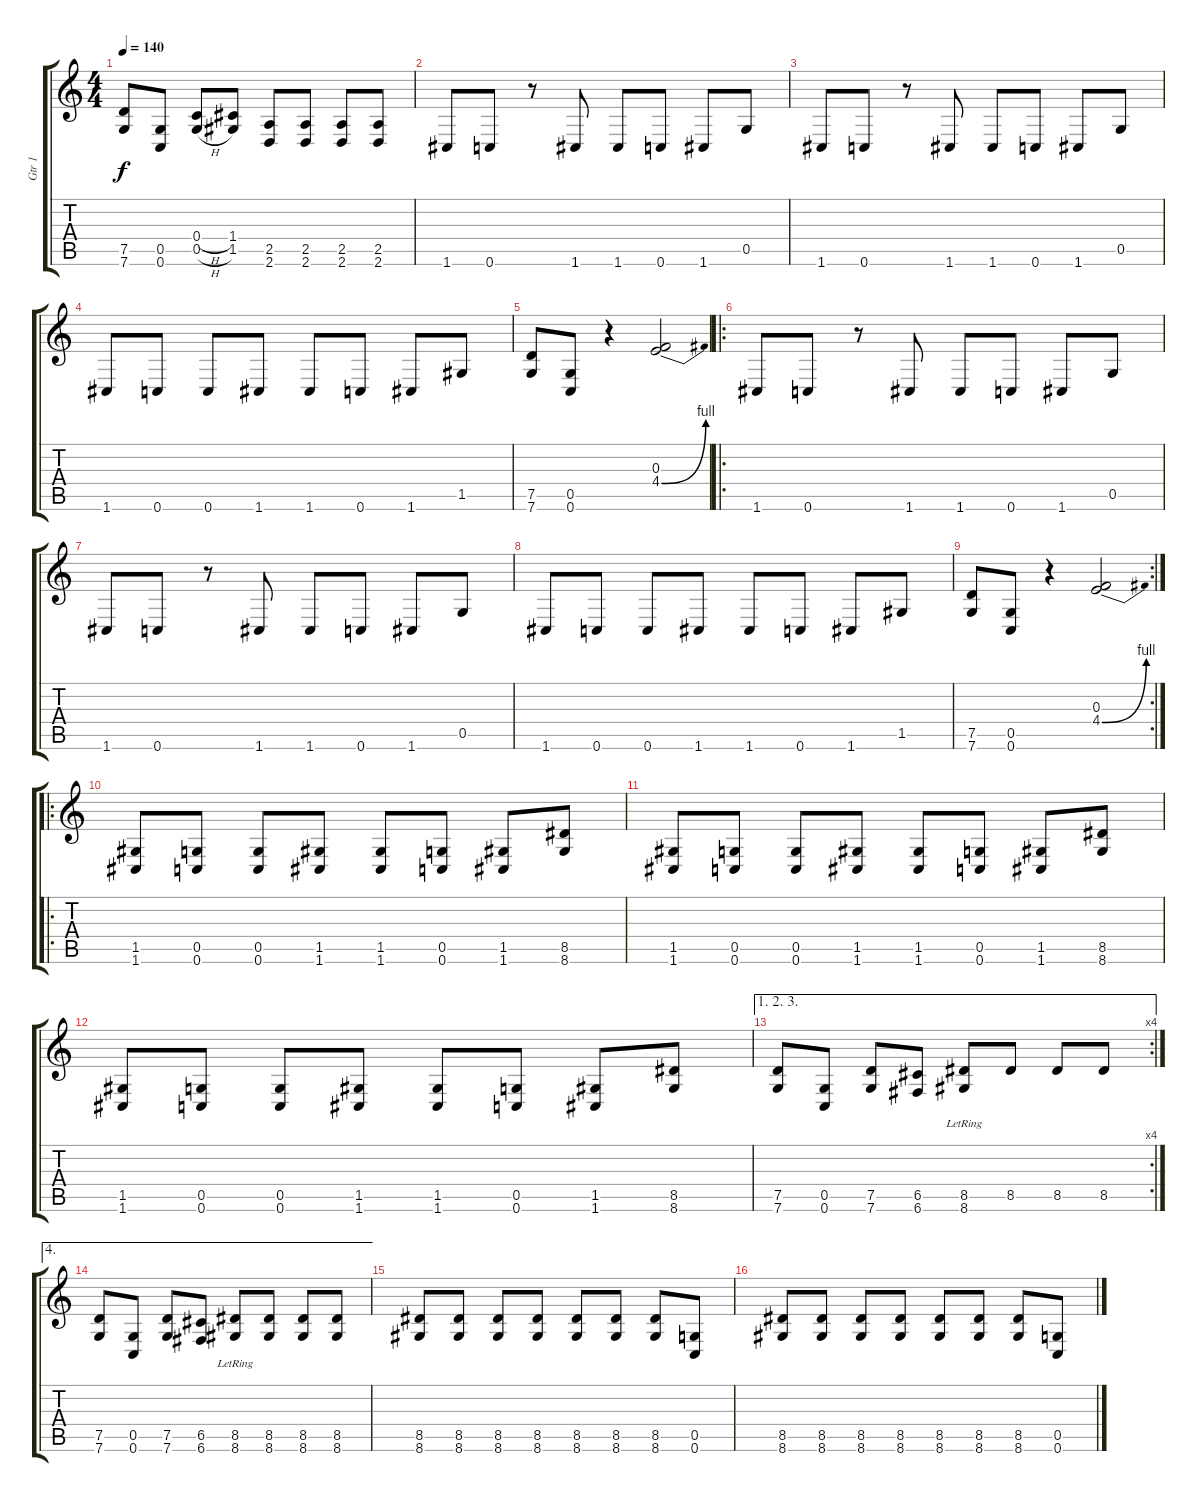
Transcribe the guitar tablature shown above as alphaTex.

\track ("Gtr 1" "Gtr 1") {instrument distortionguitar}
\staff {score tabs}
\tuning (D4 A3 F3 C3 G2 C2) {hide}
\ts (4 4)
\tempo 140
\clef g2
\ks c
(7.5 7.6).8{dy f} (0.5 0.6).8 (0.4{h} 0.5{h}).8 (1.4 1.5).8 (2.5 2.6).8 (2.5 2.6).8 (2.5 2.6).8 (2.5 2.6).8 |
1.6.8 0.6.8 r.8 1.6.8 1.6.8 0.6.8 1.6.8 0.5.8 |
1.6.8 0.6.8 r.8 1.6.8 1.6.8 0.6.8 1.6.8 0.5.8 |
1.6.8 0.6.8 0.6.8 1.6.8 1.6.8 0.6.8 1.6.8 1.5.8 |
(7.5 7.6).8 (0.5 0.6).8 r.4 (0.3 4.4{be (bend 0 0 60 4)}).2 |
\ro
1.6.8 0.6.8 r.8 1.6.8 1.6.8 0.6.8 1.6.8 0.5.8 |
1.6.8 0.6.8 r.8 1.6.8 1.6.8 0.6.8 1.6.8 0.5.8 |
1.6.8 0.6.8 0.6.8 1.6.8 1.6.8 0.6.8 1.6.8 1.5.8 |
\rc 2
(7.5 7.6).8 (0.5 0.6).8 r.4 (0.3 4.4{be (bend 0 0 60 4)}).2 |
\ro
(1.5 1.6).8 (0.5 0.6).8 (0.5 0.6).8 (1.5 1.6).8 (1.5 1.6).8 (0.5 0.6).8 (1.5 1.6).8 (8.5 8.6).8 |
(1.5 1.6).8 (0.5 0.6).8 (0.5 0.6).8 (1.5 1.6).8 (1.5 1.6).8 (0.5 0.6).8 (1.5 1.6).8 (8.5 8.6).8 |
(1.5 1.6).8 (0.5 0.6).8 (0.5 0.6).8 (1.5 1.6).8 (1.5 1.6).8 (0.5 0.6).8 (1.5 1.6).8 (8.5 8.6).8 |
\ae (1 2 3)
\rc 4
(7.5 7.6).8 (0.5 0.6).8 (7.5 7.6).8 (6.5 6.6).8 (8.5 8.6{lr}).8 8.5.8 8.5.8 8.5.8 |
\ae 4
(7.5 7.6).8 (0.5 0.6).8 (7.5 7.6).8 (6.5 6.6).8 (8.5 8.6{lr}).8 (8.5 8.6).8 (8.5 8.6).8 (8.5 8.6).8 |
(8.5 8.6).8 (8.5 8.6).8 (8.5 8.6).8 (8.5 8.6).8 (8.5 8.6).8 (8.5 8.6).8 (8.5 8.6).8 (0.5 0.6).8 |
(8.5 8.6).8 (8.5 8.6).8 (8.5 8.6).8 (8.5 8.6).8 (8.5 8.6).8 (8.5 8.6).8 (8.5 8.6).8 (0.5 0.6).8
